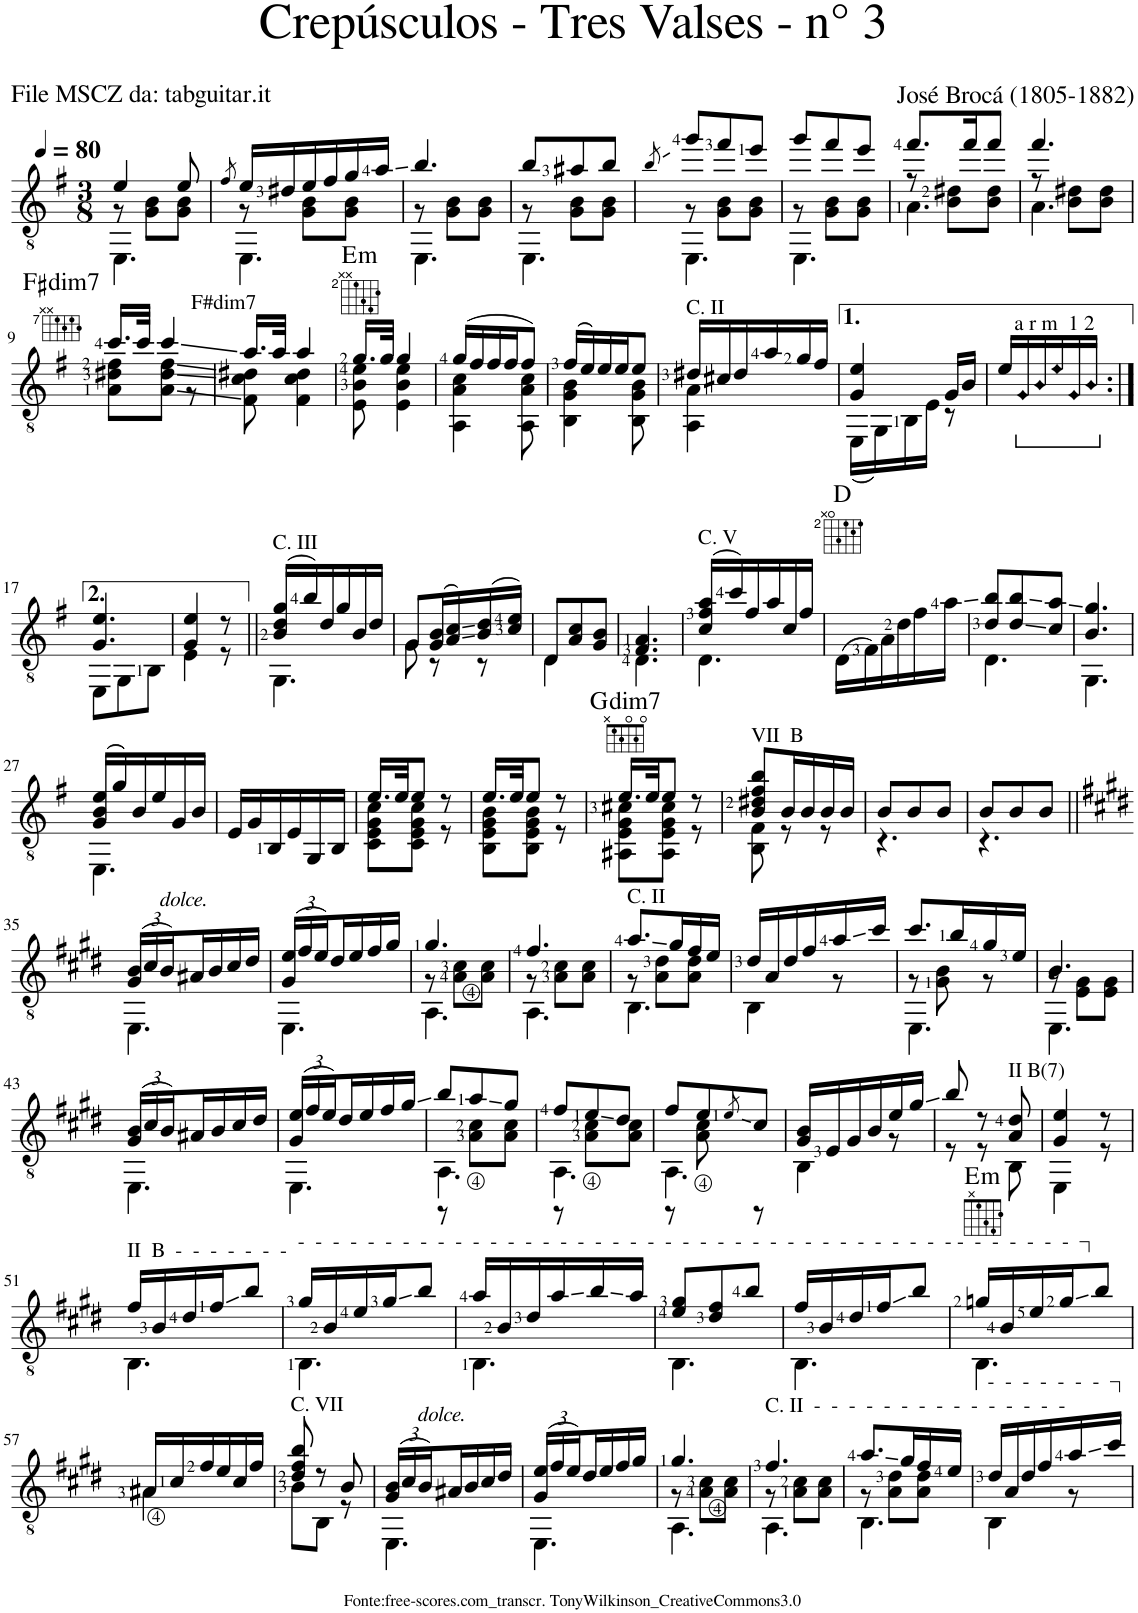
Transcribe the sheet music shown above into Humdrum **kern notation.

**kern	**harte
*part1	*part1
*staff1	*
*I"Guitar	*
*I'Guit.	*
*clefGv2	*
*k[f#]	*
*M3/8	*
*MM80	*
=1	=1
*^	*
*	*^	*
4e/	8r	4.EE\	.
.	8G\ 8B\L	.	.
8e/	8G\ 8B\J	.	.
=2	=2	=2	=2
8qf#/	.	.	.
16e/LL	8r	4.EE\	.
16d#X/	.	.	.
16e/	8G\ 8B\L	.	.
16f#/	.	.	.
16g/	8G\ 8B\J	.	.
16a/JJ	.	.	.
=3	=3	=3	=3
4.b/	8r	4.EE\	.
.	8G\ 8B\L	.	.
.	8G\ 8B\J	.	.
=4	=4	=4	=4
8b/L	8r	4.EE\	.
8a#X/	8G\ 8B\L	.	.
8b/J	8G\ 8B\J	.	.
=5	=5	=5	=5
8qb/	.	.	.
8gg/L	8r	4.EE\	.
8ff#/	8G\ 8B\L	.	.
8ee/J	8G\ 8B\J	.	.
=6	=6	=6	=6
8gg/L	8r	4.EE\	.
8ff#/	8G\ 8B\L	.	.
8ee/J	8G\ 8B\J	.	.
=7	=7	=7	=7
8.ff#/L	8r	4.A\	.
.	8B\ 8d#X\L	.	.
16ff#/K	.	.	.
8ff#/J	8B\ 8d#\J	.	.
=8	=8	=8	=8
4.ff#/	8r	4.A\	.
.	8B\ 8d#X\L	.	.
.	8B\ 8d#\J	.	.
*	*v	*v	*
!!LO:LB:g=z
=9	=9	=9
!	!	!LO:H:kt=dim7
16.cc/LL	8A\ 8d#X\ 8f#\L	F#:dim7
32cc/JJk	.	.
4cc/	8A\ 8d#\ 8f#\J	.
.	8r	.
=10	=10	=10
!LO:TX:a:t=F#dim7	!	!
16.a/LL	8F#\ 8c\ 8d#X\	.
32a/JJk	.	.
4a/	4F#\ 4c\ 4d#\	.
=11	=11	=11
!	!	!LO:H:kt=m
16.g/LL	8E\ 8B\ 8e\	E:min
32g/JJk	.	.
4g/	4E\ 4B\ 4e\	.
=12	=12	=12
(16g/LL	4AA\ 4A\ 4c\	.
16f#/	.	.
16f#/	.	.
16f#/J	.	.
8f#/J)	8AA\ 8A\ 8c\	.
=13	=13	=13
(16f#/LL	4BB\ 4G\ 4B\	.
16e/)	.	.
16e/	.	.
16e/J	.	.
8e/J	8BB\ 8G\ 8B\	.
=14	=14	=14
!LO:TX:a:t=C. II	!	!
16d#X/LL	4AA\ 4A\	.
16c#X/	.	.
16d#/	.	.
16a/	.	.
16g/	8ryy	.
16f#/JJ	.	.
=15	=15	=15
4G/ 4e/	(16EE\LL	.
.	16GG\)	.
.	16BB\	.
.	16E\JJ	.
16G/LL	8r	.
16B/JJ	.	.
*v	*v	*
=16	=16
16e/LL	.
*ped	*
!LO:TX:a:t=a r m  1 2	!
16G/	.
16B/	.
16e/	.
16G/	.
16B/JJ	.
!!LO:LB:g=z
=17:|!	=17:|!
*Xped	*
*^	*
4.G/ 4.e/	8EE\L	.
.	8GG\	.
.	8BB\J	.
=18	=18	=18
4G/ 4e/	4E\	.
8r	8r	.
=19||	=19||	=19||
!LO:TX:a:t=C. III	!	!
(16B/ 16d/ 16g/LL	4.GG\	.
16b/)	.	.
16d/	.	.
16g/	.	.
16B/	.	.
16d/JJ	.	.
=20	=20	=20
8G/L	8G\	.
(16G/ 16B/L	8r	.
16A/ 16c/)	.	.
(16B/ 16d/	8r	.
16c/ 16e/JJ)	.	.
=21	=21	=21
8D/L	4.D\	.
8A/ 8c/	.	.
8G/ 8B/J	.	.
=22	=22	=22
4.F#/ 4.A/	4.D\	.
=23	=23	=23
!LO:TX:a:t=C. V	!	!
(16c/ 16f#/ 16a/LL	4.D\	.
16cc/)	.	.
16f#/	.	.
16a/	.	.
16c/	.	.
16f#/JJ	.	.
*v	*v	*
=24	=24
(16D\LL	D:maj
16F#\)	.
16A\	.
16d\	.
16f#\	.
16a\JJ	.
=25	=25
*^	*
8d/ 8b/L	4.D\	.
8d/ 8b/	.	.
8c/ 8a/J	.	.
=26	=26	=26
4.B/ 4.g/	4.GG\	.
!!LO:LB:g=z	!!
=27	=27	=27
(16G/ 16B/ 16e/LL	4.EE\	.
16g/)	.	.
16B/	.	.
16e/	.	.
16G/	.	.
16B/JJ	.	.
*v	*v	*
=28	=28
16E/LL	.
16G/	.
16BB/	.
16E/	.
16GG/	.
16BB/JJ	.
=29	=29
*^	*
16.e/LL	8C\ 8E\ 8G\ 8c\L	.
32e/JK	.	.
8e/J	8C\ 8E\ 8G\ 8c\J	.
8r	8r	.
=30	=30	=30
16.e/LL	8BB\ 8E\ 8G\ 8B\L	.
32e/JK	.	.
8e/J	8BB\ 8E\ 8G\ 8B\J	.
8r	8r	.
=31	=31	=31
!	!	!LO:H:kt=dim7
16.e/LL	8AA#X\ 8E\ 8G\ 8c#X\L	G:dim7
32e/JK	.	.
8e/J	8AA#\ 8E\ 8G\ 8c#\J	.
8r	8r	.
=32	=32	=32
!LO:TX:a:t=VII  B	!	!
8B/ 8d#X/ 8f#/ 8b/L	8BB\ 8F#\	.
16B/L	8r	.
16B/	.	.
16B/	8r	.
16B/JJ	.	.
=33	=33	=33
8B/L	4.r	.
8B/	.	.
8B/J	.	.
=34	=34	=34
8B/L	4.r	.
8B/	.	.
8B/J	.	.
!!LO:LB:g=z	!!
=35||	=35||	=35||
*k[f#c#g#d#]	*	*
*Xbrackettup	*	*
(24G#/ 24B/LL	4.EE\	.
24c#/	.	.
!LO:TX:a:i:t=dolce.	!	!
24B/)	.	.
16A#X/	.	.
16B/	.	.
16c#/	.	.
16d#/JJ	.	.
=36	=36	=36
(24G#/ 24e/LL	4.EE\	.
24f#/	.	.
24e/)	.	.
16d#/	.	.
16e/	.	.
16f#/	.	.
16g#/JJ	.	.
=37	=37	=37
*	*^	*
4.g#/	8r	4.AA\	.
.	8A\ 8c#\L	.	.
.	8A\ 8c#\J	.	.
=38	=38	=38	=38
4.f#/	8r	4.AA\	.
.	8A\ 8c#\L	.	.
.	8A\ 8c#\J	.	.
=39	=39	=39	=39
!LO:TX:a:t=C. II	!	!	!
8.a/L	8r	4.BB\	.
.	8A\ 8d#\L	.	.
16g#/L	.	.	.
16f#/	8A\ 8d#\J	.	.
16e/JJ	.	.	.
*	*v	*v	*
=40	=40	=40
16d#/LL	4BB\	.
16A/	.	.
16d#/	.	.
16f#/	.	.
16a/	8r	.
16cc#/JJ	.	.
=41	=41	=41
*	*^	*
8.cc#/L	8r	4.EE\	.
.	8G#\ 8B\	.	.
16b/L	.	.	.
16g#/	8r	.	.
16e/JJ	.	.	.
=42	=42	=42	=42
4.B/	8r	4.EE\	.
.	8E\ 8G#\L	.	.
.	8E\ 8G#\J	.	.
*	*v	*v	*
!!LO:LB:g=z
=43	=43	=43
(24G#/ 24B/LL	4.EE\	.
24c#/	.	.
24B/)	.	.
16A#X/	.	.
16B/	.	.
16c#/	.	.
16d#/JJ	.	.
=44	=44	=44
(24G#/ 24e/LL	4.EE\	.
24f#/	.	.
24e/)	.	.
16d#/	.	.
16e/	.	.
16f#/	.	.
16g#/JJ	.	.
=45	=45	=45
*	*^	*
8b/L	4.AA\	8r	.
8a/	.	8A\ 8c#\L	.
8g#/J	.	8A\ 8c#\J	.
=46	=46	=46	=46
8f#/L	4.AA\	8r	.
8e/	.	8A\ 8c#\L	.
8d#/J	.	8A\ 8c#\J	.
=47	=47	=47	=47
8f#/L	4.AA\	8r	.
8e/	.	8A\ 8c#\	.
8qe/	.	.	.
8c#/J	.	8r	.
*	*v	*v	*
=48	=48	=48
16G#/ 16B/LL	4BB\	.
16E/	.	.
16G#/	.	.
16B/	.	.
16e/	8r	.
16g#/JJ	.	.
=49	=49	=49
8b/	8r	.
8r	8r	.
!LO:TX:a:t=II B(7)	!	!
8A/ 8d#/	8BB\	.
=50	=50	=50
4G#/ 4e/	4EE\	.
8r	8r	.
!!LO:LB:g=z	!!
=51	=51	=51
!LO:TX:a:t=II  B  -  -  -  -  -  -  -	!	!
16f#/LL	4.BB\	.
16B/	.	.
16d#/	.	.
16f#/J	.	.
8b/J	.	.
=52	=52	=52
!LO:TX:a:t=-  -  -  -  -  -  -  -  -  -  -  -  -  -  -  -  -  -  -  -  -  -  -  -  -  -  -  -  -  -  -  -  -  -  -  -  -  - -  -  -  -  -  -  -  ┐	!	!
16g#/LL	4.BB\	.
16B/	.	.
16e/	.	.
16g#/J	.	.
8b/J	.	.
=53	=53	=53
16a/LL	4.BB\	.
16B/	.	.
16d#/	.	.
16a/	.	.
16b/	.	.
16a/JJ	.	.
=54	=54	=54
8e/ 8g#/L	4.BB\	.
8d#/ 8f#/	.	.
8b/J	.	.
=55	=55	=55
16f#/LL	4.BB\	.
16B/	.	.
16d#/	.	.
16f#/J	.	.
8b/J	.	.
=56	=56	=56
!	!	!LO:H:kt=m
16gn/LL	4.BB\	E:min
16B/	.	.
16e/	.	.
16g/J	.	.
8b/J	.	.
!!LO:LB:g=z	!!
=57	=57	=57
16A#X/LL	4.A#\	.
16c#/	.	.
16f#/	.	.
16e/	.	.
16c#/	.	.
16f#/JJ	.	.
=58	=58	=58
!LO:TX:a:t=C. VII	!	!
8d#/ 8f#/ 8b/	8B\L	.
8r	8BB\J	.
8B/	8r	.
=59	=59	=59
(24G#/ 24B/LL	4.EE\	.
24c#/	.	.
!LO:TX:a:i:t=dolce.	!	!
24B/)	.	.
16A#X/	.	.
16B/	.	.
16c#/	.	.
16d#/JJ	.	.
=60	=60	=60
(24G#/ 24e/LL	4.EE\	.
24f#/	.	.
24e/)	.	.
16d#/	.	.
16e/	.	.
16f#/	.	.
16g#/JJ	.	.
=61	=61	=61
*	*^	*
4.g#/	8r	4.AA\	.
.	8A\ 8c#\L	.	.
.	8A\ 8c#\J	.	.
=62	=62	=62	=62
!LO:TX:a:t=C. II  -  -  -  -  -  -  -  -  -  -  -  -  -  -  -	!	!	!
4.f#/	8r	4.AA\	.
.	8A\ 8c#\L	.	.
.	8A\ 8c#\J	.	.
=63	=63	=63	=63
8.a/L	8r	4.BB\	.
.	8A\ 8d#\L	.	.
16g#/L	.	.	.
16f#/	8A\ 8d#\J	.	.
16e/JJ	.	.	.
*	*v	*v	*
=64	=64	=64
!LO:TX:a:t=-  -  -  -  -  -  -  ┐	!	!
16d#/LL	4BB\	.
16A/	.	.
16d#/	.	.
16f#/	.	.
16a/	8r	.
16cc#/JJ	.	.
*v	*v	*
=	=
*-	*-
